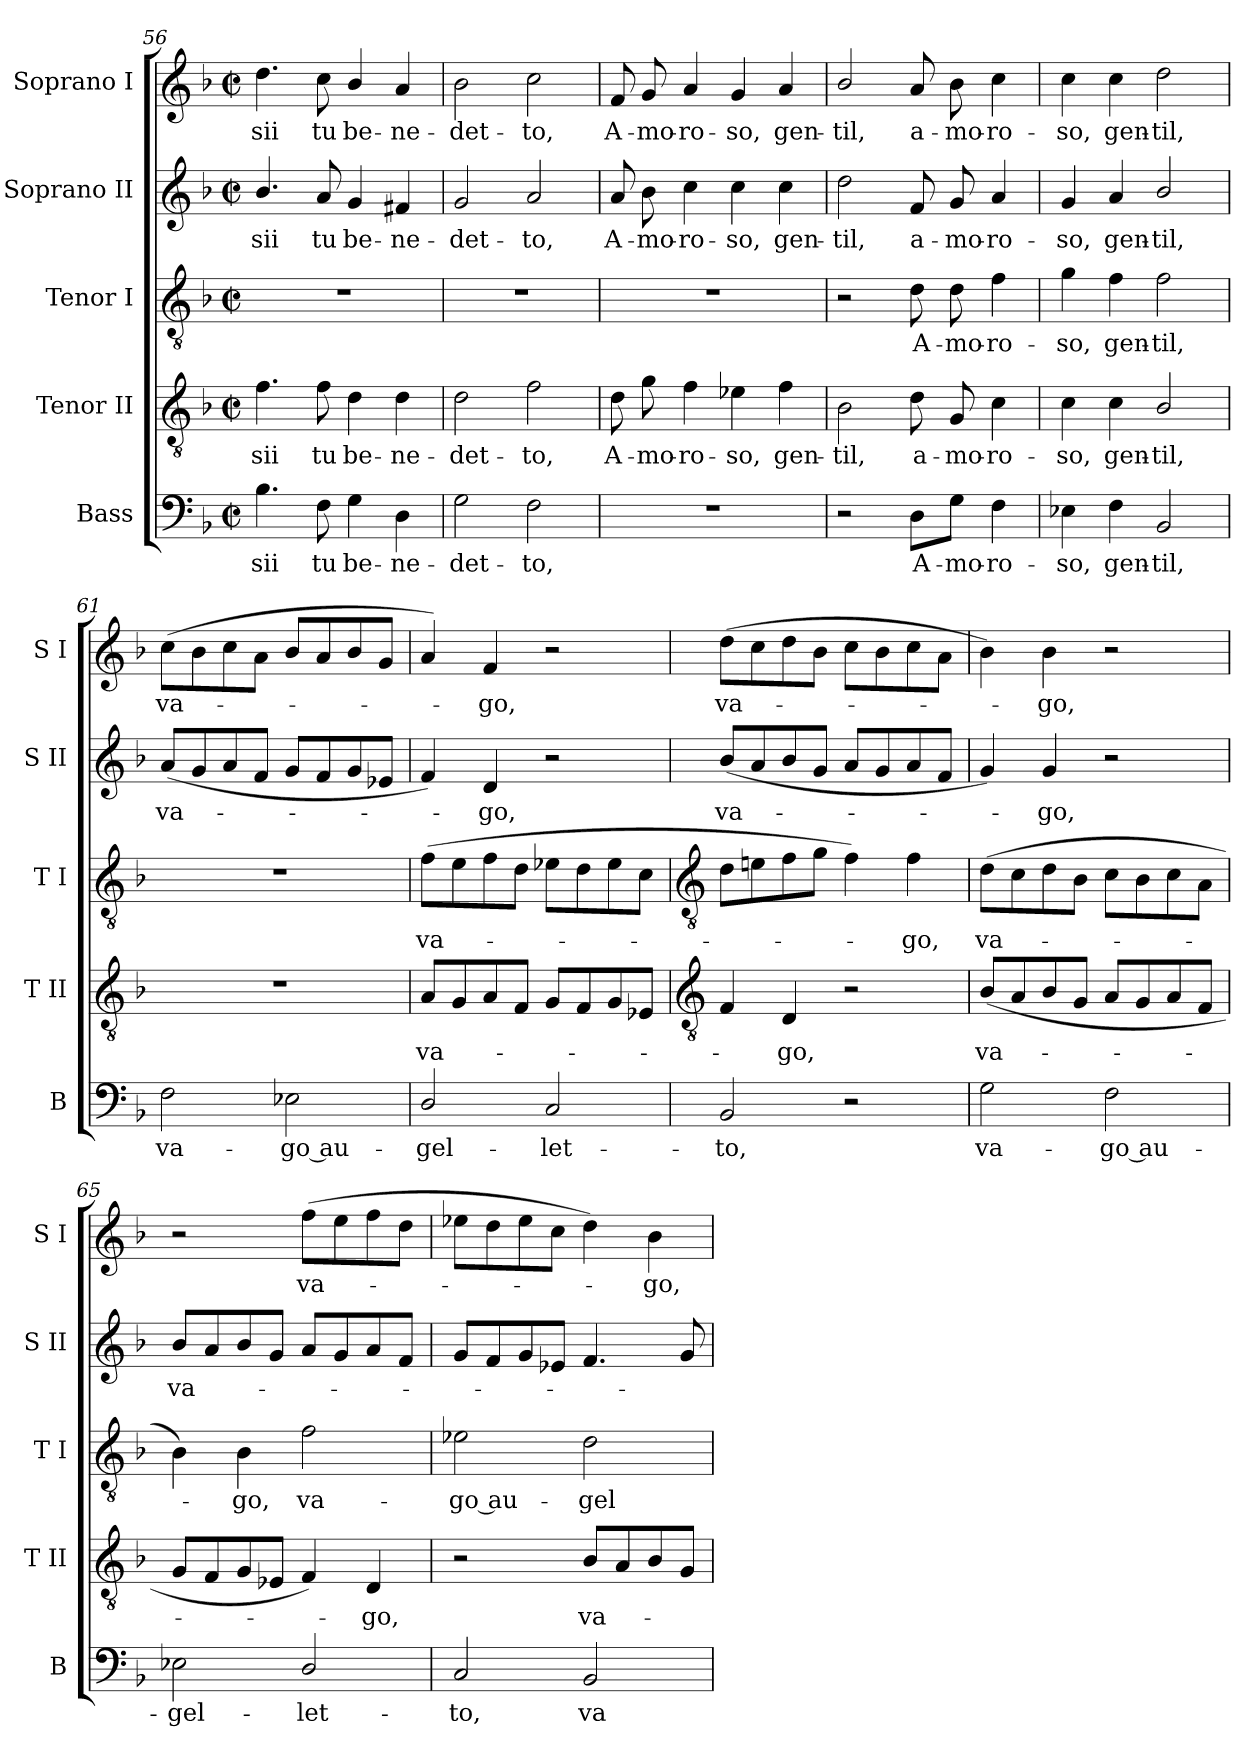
**kern	**text	**kern	**text	**kern	**text	**kern	**text	**kern	**text
*part5	*part5	*part4	*part4	*part3	*part3	*part2	*part2	*part1	*part1
*staff5	*staff5	*staff4	*staff4	*staff3	*staff3	*staff2	*staff2	*staff1	*staff1
*I"Bass	*	*I"Tenor II	*	*I"Tenor I	*	*I"Soprano II	*	*I"Soprano I	*
*I'B	*	*I'T II	*	*I'T I	*	*I'S II	*	*I'S I	*
!!LO:LB:g=z
*clefF4	*	*clefGv2	*	*clefGv2	*	*clefG2	*	*clefG2	*
*k[b-]	*	*k[b-]	*	*k[b-]	*	*k[b-]	*	*k[b-]	*
*F:	*	*F:	*	*F:	*	*F:	*	*F:	*
*M2/2	*	*M2/2	*	*M2/2	*	*M2/2	*	*M2/2	*
*met(c|)	*	*met(c|)	*	*met(c|)	*	*met(c|)	*	*met(c|)	*
=56	=56	=56	=56	=56	=56	=56	=56	=56	=56
!	!LO:LY:b	!	!LO:LY:b	!	!	!	!LO:LY:b	!	!LO:LY:b
4.B-	sii	4.f	sii	1r	.	4.b-/	sii	4.dd	sii
!	!LO:LY:b	!	!LO:LY:b	!	!	!	!LO:LY:b	!	!LO:LY:b
8F	tu	8f	tu	.	.	8a	tu	8cc	tu
!	!LO:LY:b	!	!LO:LY:b	!	!	!	!LO:LY:b	!	!LO:LY:b
4G	be-	4d	be-	.	.	4g	be-	4b-/	be-
!	!LO:LY:b	!	!LO:LY:b	!	!	!	!LO:LY:b	!	!LO:LY:b
4D	-ne-	4d	-ne-	.	.	4f#X	-ne-	4a	-ne-
=57	=57	=57	=57	=57	=57	=57	=57	=57	=57
!	!LO:LY:b	!	!LO:LY:b	!	!	!	!LO:LY:b	!	!LO:LY:b
2G	-det-	2d	-det-	1r	.	2g	-det-	2b-	-det-
!	!LO:LY:b	!	!LO:LY:b	!	!	!	!LO:LY:b	!	!LO:LY:b
2F	-to,	2f	-to,	.	.	2a	-to,	2cc	-to,
=58	=58	=58	=58	=58	=58	=58	=58	=58	=58
!	!	!	!LO:LY:b	!	!	!	!LO:LY:b	!	!LO:LY:b
1r	.	8d	A-	1r	.	8a	A-	8f	A-
!	!	!	!LO:LY:b	!	!	!	!LO:LY:b	!	!LO:LY:b
.	.	8g	-mo-	.	.	8b-	-mo-	8g	-mo-
!	!	!	!LO:LY:b	!	!	!	!LO:LY:b	!	!LO:LY:b
.	.	4f	-ro-	.	.	4cc	-ro-	4a	-ro-
!	!	!	!LO:LY:b	!	!	!	!LO:LY:b	!	!LO:LY:b
.	.	4e-X	-so,	.	.	4cc	-so,	4g	-so,
!	!	!	!LO:LY:b	!	!	!	!LO:LY:b	!	!LO:LY:b
.	.	4f	gen-	.	.	4cc	gen-	4a	gen-
=59	=59	=59	=59	=59	=59	=59	=59	=59	=59
!	!	!	!LO:LY:b	!	!	!	!LO:LY:b	!	!LO:LY:b
2r	.	2B-	-til,	2r	.	2dd	-til,	2b-/	-til,
!	!LO:LY:b	!	!LO:LY:b	!	!LO:LY:b	!	!LO:LY:b	!	!LO:LY:b
8D\L	A-	8d	a-	8d	A-	8f	a-	8a	a-
!	!LO:LY:b	!	!LO:LY:b	!	!LO:LY:b	!	!LO:LY:b	!	!LO:LY:b
8G\J	-mo-	8G	-mo-	8d	-mo-	8g	-mo-	8b-	-mo-
!	!LO:LY:b	!	!LO:LY:b	!	!LO:LY:b	!	!LO:LY:b	!	!LO:LY:b
4F	-ro-	4c	-ro-	4f	-ro-	4a	-ro-	4cc	-ro-
=60	=60	=60	=60	=60	=60	=60	=60	=60	=60
!	!LO:LY:b	!	!LO:LY:b	!	!LO:LY:b	!	!LO:LY:b	!	!LO:LY:b
4E-X	-so,	4c	-so,	4g	-so,	4g	-so,	4cc	-so,
!	!LO:LY:b	!	!LO:LY:b	!	!LO:LY:b	!	!LO:LY:b	!	!LO:LY:b
4F	gen-	4c	gen-	4f	gen-	4a	gen-	4cc	gen-
!	!LO:LY:b	!	!LO:LY:b	!	!LO:LY:b	!	!LO:LY:b	!	!LO:LY:b
2BB-	-til,	2B-/	-til,	2f	-til,	2b-/	-til,	2dd	-til,
=61	=61	=61	=61	=61	=61	=61	=61	=61	=61
!	!LO:LY:b	!	!	!	!	!	!LO:LY:b	!	!LO:LY:b
2F	va-	1r	.	1r	.	(<8aL	va-	(>8ccL	va-
.	.	.	.	.	.	8g	.	8b-	.
.	.	.	.	.	.	8a	.	8cc	.
.	.	.	.	.	.	8fJ	.	8aJ	.
!	!LO:LY:b	!	!	!	!	!	!	!	!
2E-X	-go au-	.	.	.	.	8gL	.	8b-L	.
.	.	.	.	.	.	8f	.	8a	.
.	.	.	.	.	.	8g	.	8b-	.
.	.	.	.	.	.	8e-XJ	.	8gJ	.
=62	=62	=62	=62	=62	=62	=62	=62	=62	=62
!	!LO:LY:b	!	!LO:LY:b	!	!LO:LY:b	!	!	!	!
2D/	-gel-	8AL	va-	(>8fL	va-	4f)	.	4a)	.
.	.	8G	.	8e	.	.	.	.	.
!	!	!	!	!	!	!	!LO:LY:b	!	!LO:LY:b
.	.	8A	.	8f	.	4d	go,	4f	go,
.	.	8FJ	.	8dJ	.	.	.	.	.
!	!LO:LY:b	!	!	!	!	!	!	!	!
2C	-let-	8GL	.	8e-XL	.	2r	.	2r	.
.	.	8F	.	8d	.	.	.	.	.
.	.	8G	.	8e-	.	.	.	.	.
.	.	8E-XJ	.	8cJ	.	.	.	.	.
!!LO:LB:g=z
=63	=63	=63	=63	=63	=63	=63	=63	=63	=63
*	*	*clefGv2	*	*clefGv2	*	*	*	*	*
!	!LO:LY:b	!	!	!	!	!	!LO:LY:b	!	!LO:LY:b
2BB-	-to,	4F	.	8dL	.	(<8b-L	va-	(>8ddL	va-
.	.	.	.	8en	.	8a	.	8cc	.
!	!	!	!LO:LY:b	!	!	!	!	!	!
.	.	4D	go,	8f	.	8b-	.	8dd	.
.	.	.	.	8gJ	.	8gJ	.	8b-J	.
2r	.	2r	.	4f)	.	8aL	.	8ccL	.
.	.	.	.	.	.	8g	.	8b-	.
!	!	!	!	!	!LO:LY:b	!	!	!	!
.	.	.	.	4f	go,	8a	.	8cc	.
.	.	.	.	.	.	8fJ	.	8aJ	.
=64	=64	=64	=64	=64	=64	=64	=64	=64	=64
!	!LO:LY:b	!	!LO:LY:b	!	!LO:LY:b	!	!	!	!
2G	va-	(<8B-L	va-	(>8dL	va-	4g)	.	4b-)	.
.	.	8A	.	8c	.	.	.	.	.
!	!	!	!	!	!	!	!LO:LY:b	!	!LO:LY:b
.	.	8B-	.	8d	.	4g	go,	4b-	go,
.	.	8GJ	.	8B-J	.	.	.	.	.
!	!LO:LY:b	!	!	!	!	!	!	!	!
2F	-go au-	8AL	.	8cL	.	2r	.	2r	.
.	.	8G	.	8B-	.	.	.	.	.
.	.	8A	.	8c	.	.	.	.	.
.	.	8FJ	.	8AJ	.	.	.	.	.
=65	=65	=65	=65	=65	=65	=65	=65	=65	=65
!	!LO:LY:b	!	!	!	!	!	!LO:LY:b	!	!
2E-X	-gel-	8GL	.	4B-)	.	8b-L	va-	2r	.
.	.	8F	.	.	.	8a	.	.	.
!	!	!	!	!	!LO:LY:b	!	!	!	!
.	.	8G	.	4B-	go,	8b-	.	.	.
.	.	8E-XJ	.	.	.	8gJ	.	.	.
!	!LO:LY:b	!	!	!	!LO:LY:b	!	!	!	!LO:LY:b
2D/	-let-	4F)	.	2f	va-	8aL	.	(>8ffL	va-
.	.	.	.	.	.	8g	.	8ee	.
!	!	!	!LO:LY:b	!	!	!	!	!	!
.	.	4D	go,	.	.	8a	.	8ff	.
.	.	.	.	.	.	8fJ	.	8ddJ	.
=66	=66	=66	=66	=66	=66	=66	=66	=66	=66
!	!LO:LY:b	!	!	!	!LO:LY:b	!	!	!	!
2C	-to,	2r	.	2e-X	-go au-	8gL	.	8ee-XL	.
.	.	.	.	.	.	8f	.	8dd	.
.	.	.	.	.	.	8g	.	8ee-	.
.	.	.	.	.	.	8e-XJ	.	8ccJ	.
!	!LO:LY:b	!	!LO:LY:b	!	!LO:LY:b	!	!	!	!
2BB-	va-	8B-L	va-	2d	-gel-	4.f	.	4dd)	.
.	.	8A	.	.	.	.	.	.	.
!	!	!	!	!	!	!	!	!	!LO:LY:b
.	.	8B-	.	.	.	.	.	4b-	go,
.	.	8GJ	.	.	.	8g	.	.	.
=	=	=	=	=	=	=	=	=	=
*-	*-	*-	*-	*-	*-	*-	*-	*-	*-
